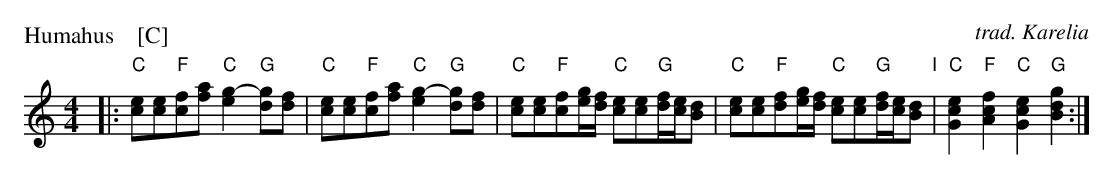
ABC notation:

X:1
P: Humahus    [C]
O: trad. Karelia
M: 4/4
L: 1/8
K: C
|:\
"C"[ec][ec]"F"[fc][af] "C"[g2e2]-"G"[gd][fd] |\
"C"[ec][ec]"F"[fc][af] "C"[g2e2]-"G"[gd][fd] |\
"C"[ec][ec]"F"[fc][g/e/][f/d/] "C"[ec][ec]"G"[f/d/][e/c/][dB] |\
"C"[ec][ec]"F"[fd][g/e/][f/d/] "C"[ec][ec]"G"[f/d/][e/c/][dB] "I"|\
"C"[e2c2G2]"F"[f2c2A2] "C"[e2c2G2]"G"[g2d2B2] :|
